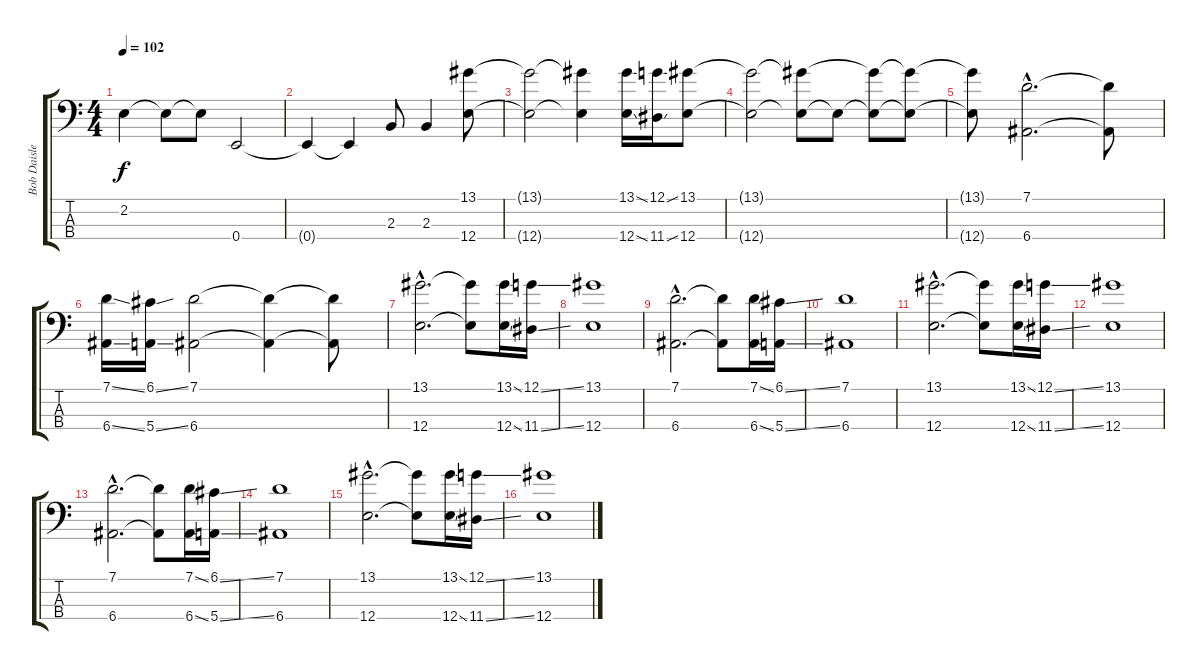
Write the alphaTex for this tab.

\track ("Bob Daisley" "Bob Daisle") {instrument electricbassfinger}
\staff {score tabs}
\tuning (G2 D2 A1 E1) {hide}
\ts (4 4)
\tempo 102
\clef f4
\ks c
2.2{t}.4{dy f} 2.2{t}.8 2.2{t}.8 0.4.2 |
0.4{t}.4 0.4{t}.4 2.3.8 2.3.4 (13.1 12.4).8 |
(13.1{t} 12.4{t}).2 (13.1{t} 12.4{t}).4 (13.1{ss} 12.4{ss}).16 (12.1{ss} 11.4{ss}).16 (13.1 12.4).8 |
(13.1{t} 12.4{t}).2 (13.1{t} 12.4{t}).8 12.4{t}.8 (13.1{t} 12.4{t}).8 (13.1{t} 12.4{t}).8 |
(13.1{t} 12.4{t}).8 (7.1{hac} 6.4{hac}).2{d} (7.1{t} 6.4{t}).8 |
(7.1{ss} 6.4{ss}).16 (6.1{ss} 5.4{ss}).16 (7.1 6.4).2 (7.1{t} 6.4{t}).4 (7.1{t} 6.4{t}).8 |
(13.1{hac} 12.4{hac}).2{d} (13.1{t} 12.4{t}).8 (13.1{ss} 12.4{ss}).16 (12.1{ss} 11.4{ss}).16 |
(13.1 12.4).1 |
(7.1{hac} 6.4{hac}).2{d} (7.1{t} 6.4{t}).8 (7.1{ss} 6.4{ss}).16 (6.1{ss} 5.4{ss}).16 |
(7.1 6.4).1 |
(13.1{hac} 12.4{hac}).2{d} (13.1{t} 12.4{t}).8 (13.1{ss} 12.4{ss}).16 (12.1{ss} 11.4{ss}).16 |
(13.1 12.4).1 |
(7.1{hac} 6.4{hac}).2{d} (7.1{t} 6.4{t}).8 (7.1{ss} 6.4{ss}).16 (6.1{ss} 5.4{ss}).16 |
(7.1 6.4).1 |
(13.1{hac} 12.4{hac}).2{d} (13.1{t} 12.4{t}).8 (13.1{ss} 12.4{ss}).16 (12.1{ss} 11.4{ss}).16 |
(13.1 12.4).1
